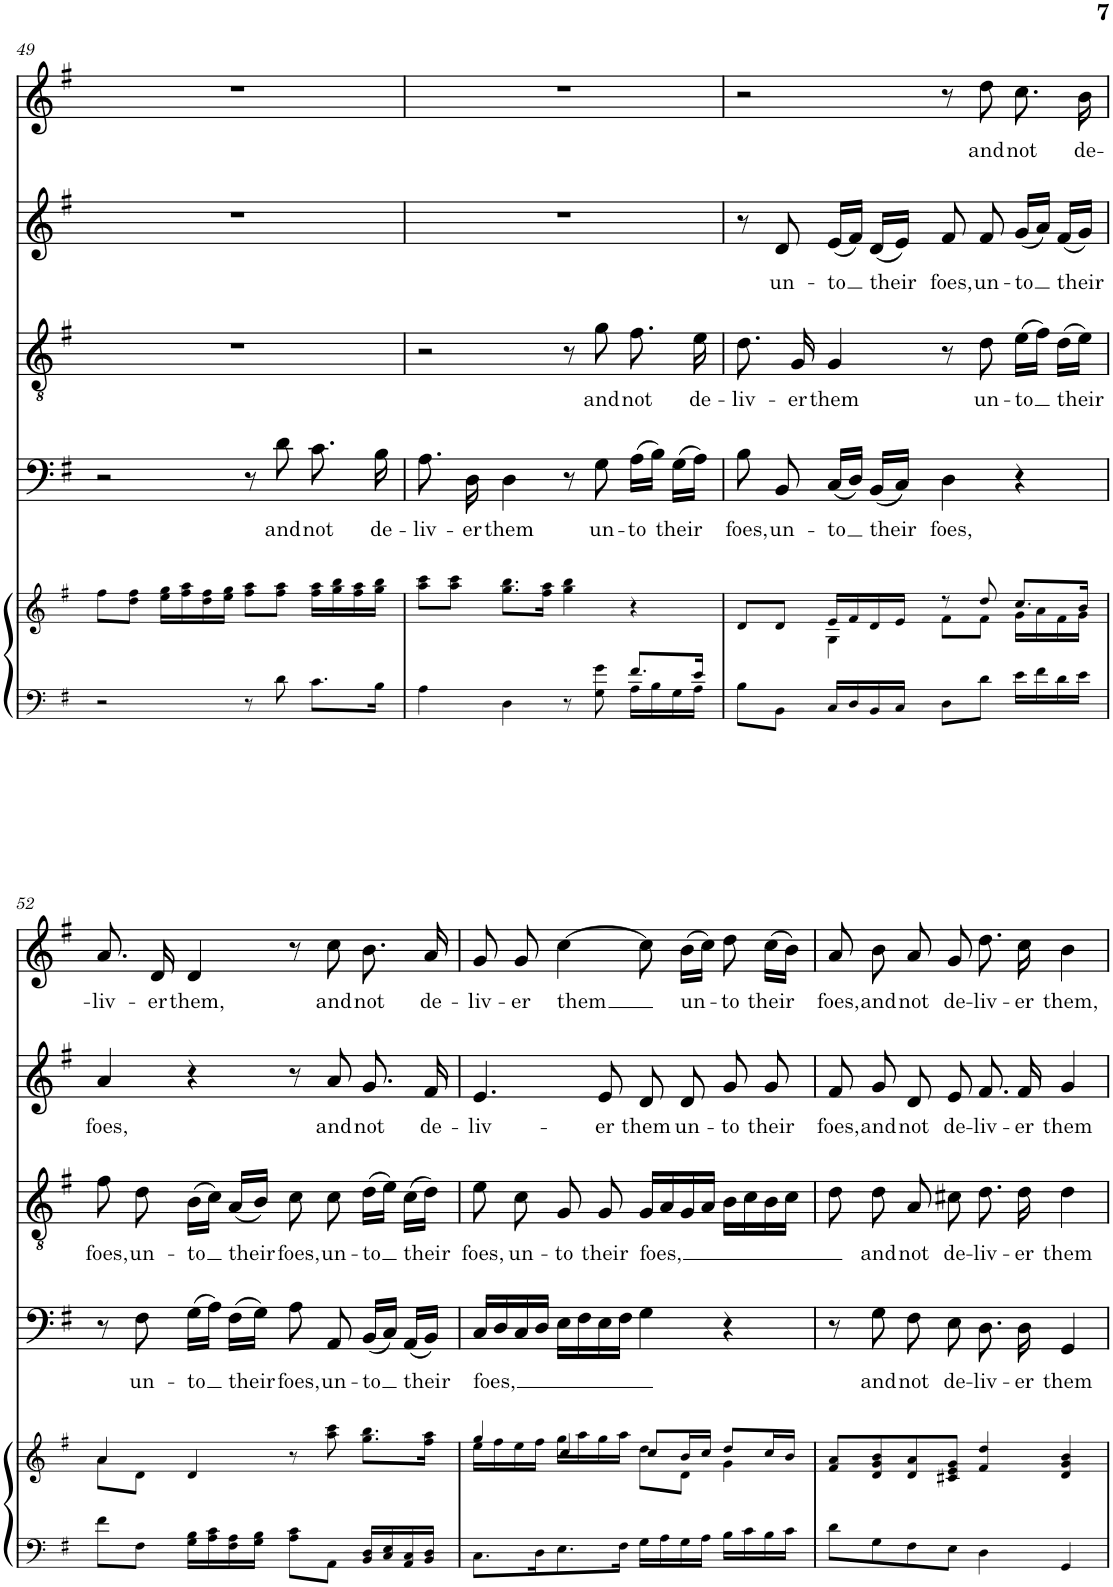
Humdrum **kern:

**kern	**kern	**kern	**text	**kern	**text	**kern	**text	**kern	**text
*part5	*part5	*part4	*part4	*part3	*part3	*part2	*part2	*part1	*part1
*staff6	*staff5	*staff4	*staff4	*staff3	*staff3	*staff2	*staff2	*staff1	*staff1
*I"Piano	*	*I"Basso	*	*I"Tenore	*	*I"Alto	*	*I"Canto	*
*I'Pno	*	*	*	*	*	*	*	*	*
!!LO:PB:g=z
*clefF4	*clefG2	*clefF4	*	*clefGv2	*	*clefG2	*	*clefG2	*
*k[f#]	*k[f#]	*k[f#]	*	*k[f#]	*	*k[f#]	*	*k[f#]	*
*G:	*G:	*G:	*	*G:	*	*G:	*	*G:	*
*M4/4	*M4/4	*M4/4	*	*M4/4	*	*M4/4	*	*M4/4	*
*met(c)	*met(c)	*met(c)	*	*met(c)	*	*met(c)	*	*met(c)	*
=49	=49	=49	=49	=49	=49	=49	=49	=49	=49
2r	8ff\L	2r	.	1r	.	1r	.	1r	.
.	8dd-\ 8ff\J	.	.	.	.	.	.	.	.
.	16ee-\ 16gg-\LL	.	.	.	.	.	.	.	.
.	16ff\ 16aa-\	.	.	.	.	.	.	.	.
.	16dd-\ 16ff\	.	.	.	.	.	.	.	.
.	16ee-\ 16gg-\JJ	.	.	.	.	.	.	.	.
8r	8ff\ 8aa-\L	8r	.	.	.	.	.	.	.
!	!	!	!LO:LY:b	!	!	!	!	!	!
8d-\	8ff\ 8aa-\J	8d-\	and	.	.	.	.	.	.
!	!	!	!LO:LY:b	!	!	!	!	!	!
8.c-\L	16ff\ 16aa-\LL	8.c-\	not	.	.	.	.	.	.
.	16gg-\ 16bb-\	.	.	.	.	.	.	.	.
.	16ff\ 16aa-\	.	.	.	.	.	.	.	.
!	!	!	!LO:LY:b	!	!	!	!	!	!
16B-\Jk	16gg-\ 16bb-\JJ	16B-\	de-	.	.	.	.	.	.
=50	=50	=50	=50	=50	=50	=50	=50	=50	=50
*^	*	*	*	*	*	*	*	*	*
!	!	!	!	!LO:LY:b	!	!	!	!	!	!
4A-\	2.ryy	8aa-\ 8ccc-\L	8.A-\	-liv-	2r	.	1r	.	1r	.
.	.	8aa-\ 8ccc-\J	.	.	.	.	.	.	.	.
!	!	!	!	!LO:LY:b	!	!	!	!	!	!
.	.	.	16D-\	-er	.	.	.	.	.	.
!	!	!	!	!LO:LY:b	!	!	!	!	!	!
4D-\	.	8.gg-\ 8.bb-\L	4D-\	them	.	.	.	.	.	.
.	.	16ff\ 16aa-\Jk	.	.	.	.	.	.	.	.
8r	.	4gg-\ 4bb-\	8r	.	8r	.	.	.	.	.
!	!	!	!	!LO:LY:b	!	!LO:LY:b	!	!	!	!
8G-\ 8g-\	.	.	8G-\	un-	8g-\	and	.	.	.	.
!	!	!	!	!LO:LY:b	!	!LO:LY:b	!	!	!	!
16A-\LL	8.f/L	4r	(16A-\LL	-to	8.f\	not	.	.	.	.
16B-\	.	.	16B-\JJ)	.	.	.	.	.	.	.
!	!	!	!	!LO:LY:b	!	!	!	!	!	!
16G-\	.	.	(16G-\LL	their	.	.	.	.	.	.
!	!	!	!	!	!	!LO:LY:b	!	!	!	!
16A-\JJ	16e-/Jk	.	16A-\JJ)	.	16e-\	de-	.	.	.	.
=51	=51	=51	=51	=51	=51	=51	=51	=51	=51	=51
*	*	*^	*	*	*	*	*	*	*	*
!	!	!	!	!	!LO:LY:b	!	!LO:LY:b	!	!	!	!
*v	*v	*	*	*	*	*	*	*	*	*	*
8B-\L	8d-/L	4ryy	8B-\	foes,	8.d-\	-liv-	8r	.	2r	.
!	!	!	!	!LO:LY:b	!	!	!	!LO:LY:b	!	!
8BB-\J	8d-/J	.	8BB-/	un-	.	.	8d-/	un-	.	.
!	!	!	!	!	!	!LO:LY:b	!	!	!	!
.	.	.	.	.	16G-/	-er	.	.	.	.
!	!	!	!	!LO:LY:b	!	!LO:LY:b	!	!LO:LY:b	!	!
16C-/LL	16e-/LL	4G-\	(16C-/LL	-to	4G-/	them	(16e-/LL	-to	.	.
16D-/	16f/	.	16D-/JJ)	.	.	.	16f/JJ)	.	.	.
!	!	!	!	!LO:LY:b	!	!	!	!LO:LY:b	!	!
16BB-/	16d-/	.	(16BB-/LL	their	.	.	(16d-/LL	their	.	.
16C-/JJ	16e-/JJ	.	16C-/JJ)	.	.	.	16e-/JJ)	.	.	.
!	!	!	!	!LO:LY:b	!	!	!	!LO:LY:b	!	!
8D-\L	8r	8f\L	4D-\	foes,	8r	.	8f/	foes,	8r	.
!	!	!	!	!	!	!LO:LY:b	!	!LO:LY:b	!	!LO:LY:b
8d-\J	8dd-/	8f\J	.	.	8d-\	un-	8f/	un-	8dd-\	and
!	!	!	!	!	!	!LO:LY:b	!	!LO:LY:b	!	!LO:LY:b
16e-\LL	8.cc-/L	16g-\LL	4r	.	(16e-\LL	-to	(16g-/LL	-to	8.cc-\	not
16f\	.	16a-\	.	.	16f\JJ)	.	16a-/JJ)	.	.	.
!	!	!	!	!	!	!LO:LY:b	!	!LO:LY:b	!	!
16d-\	.	16f\	.	.	(16d-\LL	their	(16f/LL	their	.	.
!	!	!	!	!	!	!	!	!	!	!LO:LY:b
16e-\JJ	16b-/Jk	16g-\JJ	.	.	16e-\JJ)	.	16g-/JJ)	.	16b-\	de-
!!LO:LB:g=z
=52	=52	=52	=52	=52	=52	=52	=52	=52	=52	=52
!	!	!	!	!	!	!LO:LY:b	!	!LO:LY:b	!	!LO:LY:b
8f\L	4a-/	8a-\L	8r	.	8f\	foes,	4a-/	foes,	8.a-/	-liv-
!	!	!	!	!LO:LY:b	!	!LO:LY:b	!	!	!	!
8F\J	.	8d-\J	8F\	un-	8d-\	un-	.	.	.	.
!	!	!	!	!	!	!	!	!	!	!LO:LY:b
.	.	.	.	.	.	.	.	.	16d-/	-er
!	!	!	!	!LO:LY:b	!	!LO:LY:b	!	!	!	!LO:LY:b
16G-\ 16B-\LL	4d-/	4.ryy	(16G-\LL	-to	(16B-\LL	-to	4r	.	4d-/	them,
16A-\ 16c-\	.	.	16A-\JJ)	.	16c-\JJ)	.	.	.	.	.
!	!	!	!	!LO:LY:b	!	!LO:LY:b	!	!	!	!
16F\ 16A-\	.	.	(16F\LL	their	(16A-/LL	their	.	.	.	.
16G-\ 16B-\JJ	.	.	16G-\JJ)	.	16B-/JJ)	.	.	.	.	.
!	!	!	!	!LO:LY:b	!	!LO:LY:b	!	!	!	!
8A-\ 8c-\L	8r	.	8A-\	foes,	8c-\	foes,	8r	.	8r	.
!	!	!	!	!LO:LY:b	!	!LO:LY:b	!	!LO:LY:b	!	!LO:LY:b
8AA-\J	4.ryy	8aa-\ 8ccc-\	8AA-/	un-	8c-\	un-	8a-/	and	8cc-\	and
!	!	!	!	!LO:LY:b	!	!LO:LY:b	!	!LO:LY:b	!	!LO:LY:b
16BB-/ 16D-/LL	.	8.gg-\ 8.bb-\L	(16BB-/LL	-to	(16d-\LL	-to	8.g-/	not	8.b-\	not
16C-/ 16E-/	.	.	16C-/JJ)	.	16e-\JJ)	.	.	.	.	.
!	!	!	!	!LO:LY:b	!	!LO:LY:b	!	!	!	!
16AA-/ 16C-/	.	.	(16AA-/LL	their	(16c-\LL	their	.	.	.	.
!	!	!	!	!	!	!	!	!LO:LY:b	!	!LO:LY:b
16BB-/ 16D-/JJ	.	16ff\ 16aa-\Jk	16BB-/JJ)	.	16d-\JJ)	.	16f/	de-	16a-/	de-
=53	=53	=53	=53	=53	=53	=53	=53	=53	=53	=53
!	!	!	!	!LO:LY:b	!	!LO:LY:b	!	!LO:LY:b	!	!LO:LY:b
8.C-\L	4gg-/	16ee-\LL	16C-/LL	foes,	8e-\	foes,	4.e-/	-liv-	8g-/	-liv-
.	.	16ff\	16D-/	.	.	.	.	.	.	.
!	!	!	!	!	!	!LO:LY:b	!	!	!	!LO:LY:b
.	.	16ee-\	16C-/	.	8c-\	un-	.	.	8g-/	-er
16D-\K	.	16ff\JJ	16D-/JJ	.	.	.	.	.	.	.
!	!	!	!	!	!	!LO:LY:b	!	!	!	!LO:LY:b
8.E-\	4cc-/	16gg-\LL	16E-\LL	.	8G-/	-to	.	.	[4cc-\	them
.	.	16aa-\	16F\	.	.	.	.	.	.	.
!	!	!	!	!	!	!LO:LY:b	!	!LO:LY:b	!	!
.	.	16gg-\	16E-\	.	8G-/	their	8e-/	-er	.	.
16F\Jk	.	16aa-\JJ	16F\JJ	.	.	.	.	.	.	.
!	!	!	!	!	!	!LO:LY:b	!	!LO:LY:b	!	!
16G-\LL	8cc-/L	8dd-\L	4G-\	.	16G-/LL	foes,	8d-/	them	8cc-\]	.
16A-\	.	.	.	.	16A-/	.	.	.	.	.
!	!	!	!	!	!	!	!	!LO:LY:b	!	!LO:LY:b
16G-\	16b-/L	8d-\J	.	.	16G-/	.	8d-/	un-	(16b-\LL	un-
16A-\JJ	16cc-/JJ	.	.	.	16A-/JJ	.	.	.	16cc-\JJ)	.
!	!	!	!	!	!	!	!	!LO:LY:b	!	!LO:LY:b
16B-\LL	8dd-/L	4g-\	4r	.	16B-\LL	.	8g-/	-to	8dd-\	to
16c-\	.	.	.	.	16c-\	.	.	.	.	.
!	!	!	!	!	!	!	!	!LO:LY:b	!	!LO:LY:b
16B-\	16cc-/L	.	.	.	16B-\	.	8g-/	their	(16cc-\LL	their
16c-\JJ	16b-/JJ	.	.	.	16c-\JJ	.	.	.	16b-\JJ)	.
*	*v	*v	*	*	*	*	*	*	*	*
=54	=54	=54	=54	=54	=54	=54	=54	=54	=54
!	!	!	!	!	!	!	!LO:LY:b	!	!LO:LY:b
8d-\L	8f/ 8a-/L	8r	.	8d-\	.	8f/	foes,	8a-/	foes,
!	!	!	!LO:LY:b	!	!LO:LY:b	!	!LO:LY:b	!	!LO:LY:b
8G-\	8d-/ 8g-/ 8b-/	8G-\	and	8d-\	and	8g-/	and	8b-\	and
!	!	!	!LO:LY:b	!	!LO:LY:b	!	!LO:LY:b	!	!LO:LY:b
8F\	8d-/ 8a-/	8F\	not	8A-/	not	8d-/	not	8a-/	not
!	!	!	!LO:LY:b	!	!LO:LY:b	!	!LO:LY:b	!	!LO:LY:b
8E-\J	8cn/ 8e-/ 8g-/J	8E-\	de-	8cn\	de-	8e-/	de-	8g-/	de-
!	!	!	!LO:LY:b	!	!LO:LY:b	!	!LO:LY:b	!	!LO:LY:b
4D-\	4f/ 4dd-/	8.D-\	-liv-	8.d-\	-liv-	8.f/	-liv-	8.dd-\	-liv-
!	!	!	!LO:LY:b	!	!LO:LY:b	!	!LO:LY:b	!	!LO:LY:b
.	.	16D-\	-er	16d-\	-er	16f/	-er	16cc-\	-er
!	!	!	!LO:LY:b	!	!LO:LY:b	!	!LO:LY:b	!	!LO:LY:b
4GG-/	4d-/ 4g-/ 4b-/	4GG-/	them	4d-\	them	4g-/	them	4b-\	them,
=	=	=	=	=	=	=	=	=	=
*-	*-	*-	*-	*-	*-	*-	*-	*-	*-
